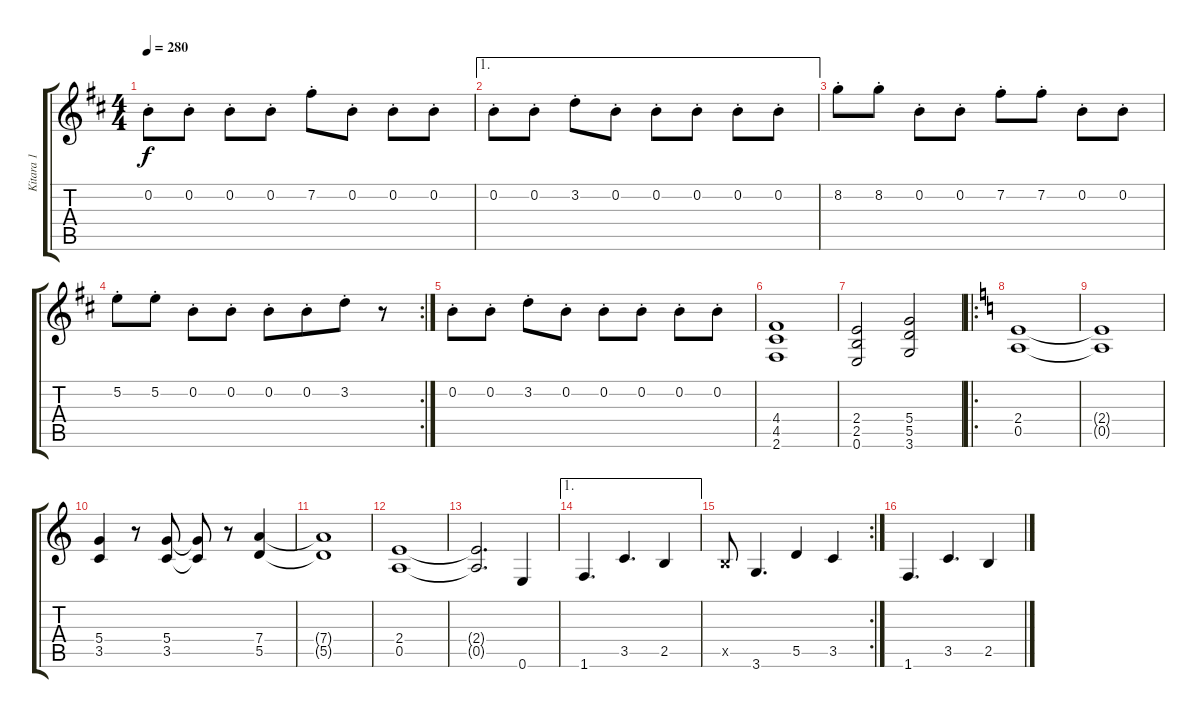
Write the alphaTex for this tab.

\track ("Kitara 1" "Kitara 1") {instrument distortionguitar}
\staff {score tabs}
\tuning (E4 B3 G3 D3 A2 E2) {hide}
\ts (4 4)
\tempo 280
\clef g2
\ks d
0.2{st}.8{dy f} 0.2{st}.8 0.2{st}.8 0.2{st}.8 7.2{st}.8 0.2{st}.8 0.2{st}.8 0.2{st}.8 |
\ae 1
0.2{st}.8 0.2{st}.8 3.2{st}.8 0.2{st}.8 0.2{st}.8 0.2{st}.8 0.2{st}.8 0.2{st}.8 |
8.2{st}.8 8.2{st}.8 0.2{st}.8 0.2{st}.8 7.2{st}.8 7.2{st}.8 0.2{st}.8 0.2{st}.8 |
\rc 2
5.2{st}.8 5.2{st}.8 0.2{st}.8 0.2{st}.8 0.2{st}.8 0.2{st}.8{beam merge} 3.2{st}.8 r.8 |
0.2{st}.8 0.2{st}.8 3.2{st}.8 0.2{st}.8 0.2{st}.8 0.2{st}.8 0.2{st}.8 0.2{st}.8 |
(4.4 4.5 2.6).1 |
(2.4 2.5 0.6).2 (5.4 5.5 3.6).2 |
\ro
\ks c
(2.4 0.5).1 |
(2.4{t} 0.5{t}).1 |
(5.4 3.5).4 r.8 (5.4 3.5).8 (5.4{t} 3.5{t}).8 r.8 (7.4 5.5).4 |
(7.4{t} 5.5{t}).1 |
(2.4 0.5).1 |
(2.4{t} 0.5{t}).2{d} 0.6.4 |
\ae 1
1.6.4{d} 3.5.4{d} 2.5.4 |
\rc 2
2.5{x}.8 3.6.4{d} 5.5.4 3.5.4 |
1.6.4{d} 3.5.4{d} 2.5.4
